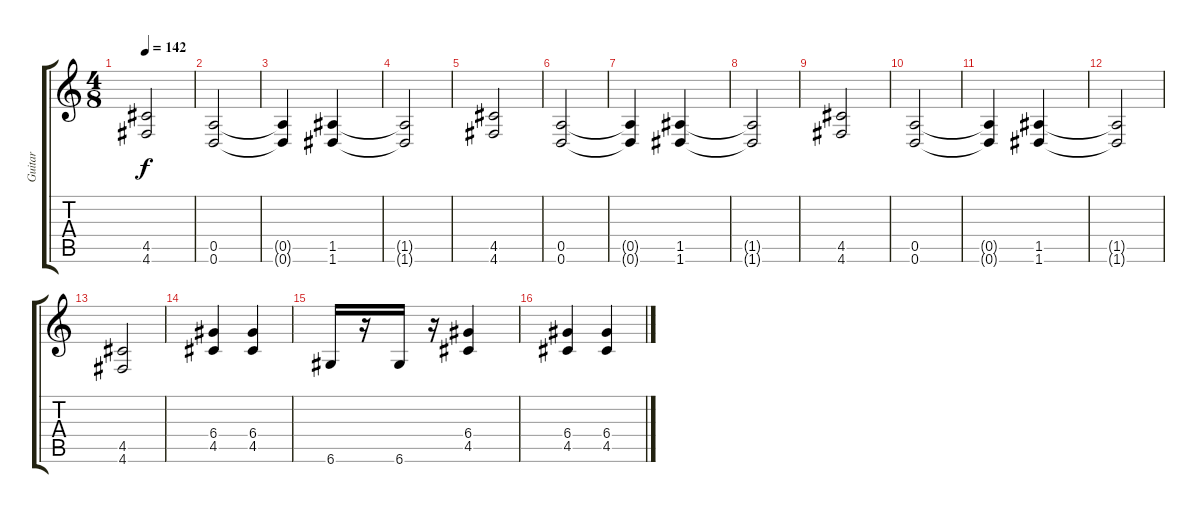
\track ("Guitar" "Guitar") {instrument overdrivenguitar}
\staff {score tabs}
\tuning (E4 B3 G3 D3 A2 D2) {hide}
\ts (4 8)
\tempo 142
\clef g2
\ks c
(4.5 4.6).2{dy f} |
(0.5 0.6).2 |
(0.5{t} 0.6{t}).4 (1.5 1.6).4 |
(1.5{t} 1.6{t}).2 |
(4.5 4.6).2 |
(0.5 0.6).2 |
(0.5{t} 0.6{t}).4 (1.5 1.6).4 |
(1.5{t} 1.6{t}).2 |
(4.5 4.6).2 |
(0.5 0.6).2 |
(0.5{t} 0.6{t}).4 (1.5 1.6).4 |
(1.5{t} 1.6{t}).2 |
(4.5 4.6).2 |
(6.4 4.5).4 (6.4 4.5).4 |
6.6.16 r.16 6.6.16 r.16 (6.4 4.5).4 |
(6.4 4.5).4 (6.4 4.5).4
